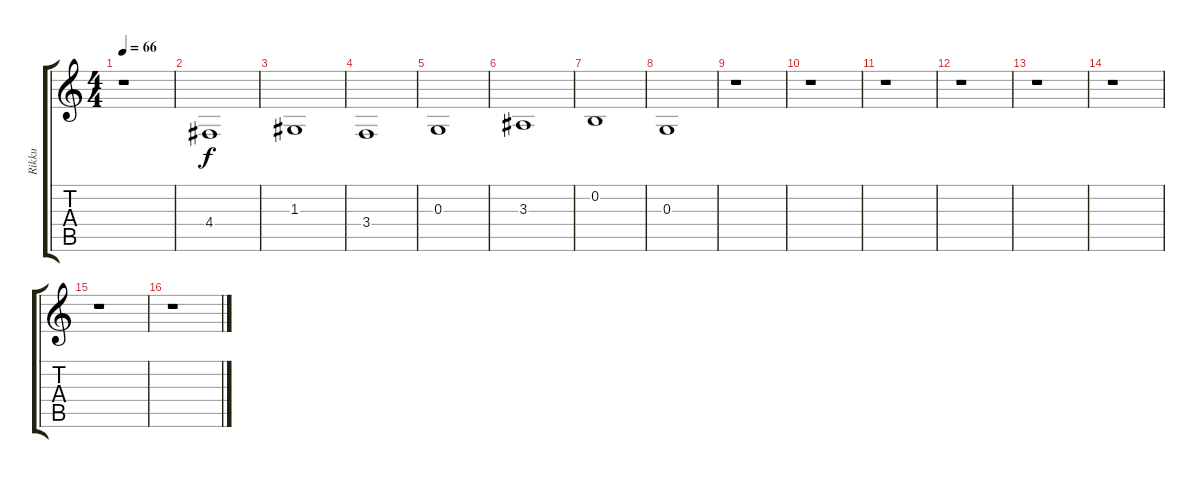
\track ("Rikku" "Rikku") {instrument acousticgrandpiano}
\staff {score tabs}
\tuning (E4 B3 G3 D3 A2 E2) {hide}
\ts (4 4)
\tempo 66
\clef g2
\ks c
r.1{dy mf} |
4.4.1{dy f} |
1.3.1 |
3.4.1 |
0.3.1 |
3.3.1 |
0.2.1 |
0.3.1 |
r.1 |
r.1 |
r.1 |
r.1 |
r.1 |
r.1 |
r.1 |
r.1
